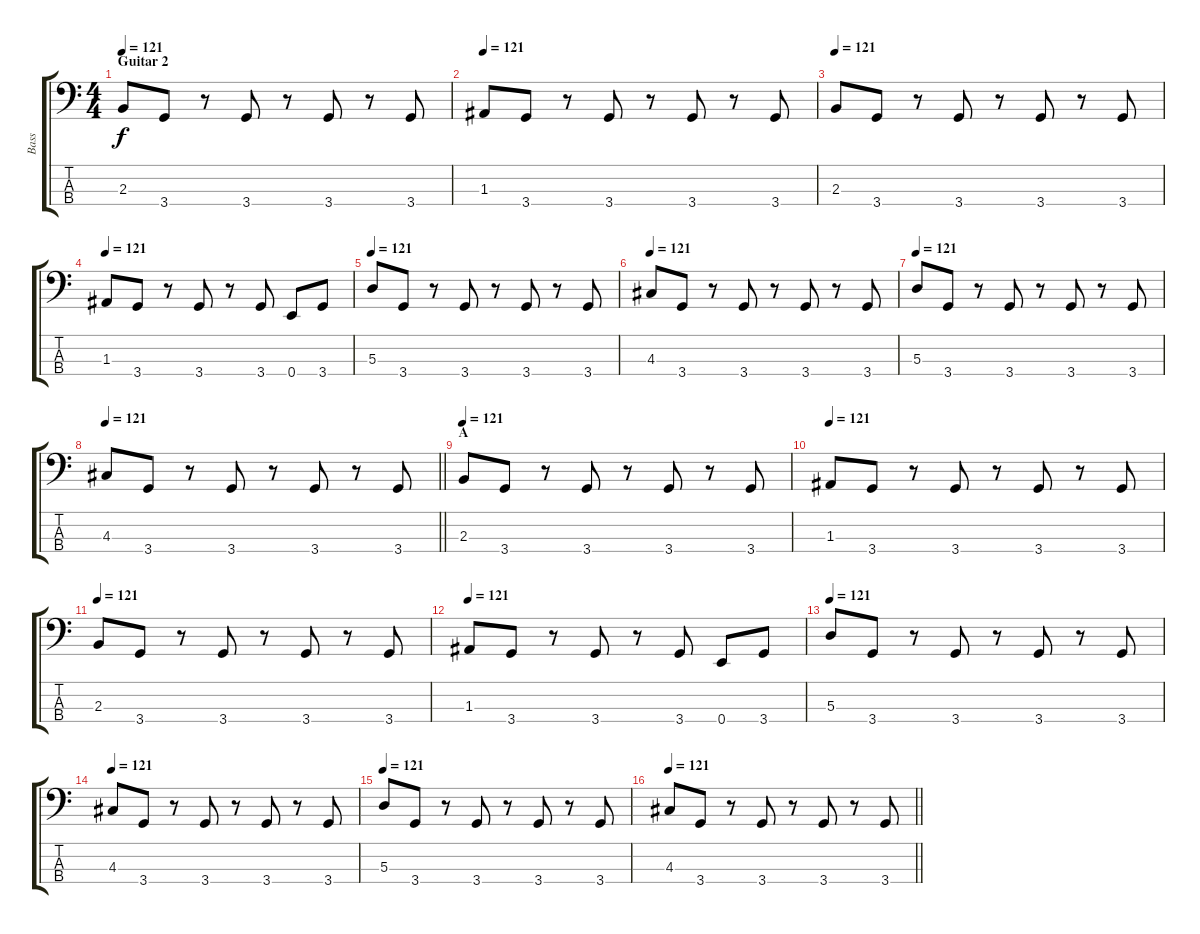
\track ("Bass" "Bass") {instrument electricbasspick}
\staff {score tabs}
\tuning (G2 D2 A1 E1) {hide}
\ts (4 4)
\section ("" "Guitar 2")
\tempo 121
\clef f4
\ks c
2.3.8{dy f} 3.4.8 r.8 3.4.8 r.8 3.4.8 r.8 3.4.8 |
\tempo 121
1.3.8 3.4.8 r.8 3.4.8 r.8 3.4.8 r.8 3.4.8 |
\tempo 121
2.3.8 3.4.8 r.8 3.4.8 r.8 3.4.8 r.8 3.4.8 |
\tempo 121
1.3.8 3.4.8 r.8 3.4.8 r.8 3.4.8 0.4.8 3.4.8 |
\tempo 121
5.3.8 3.4.8 r.8 3.4.8 r.8 3.4.8 r.8 3.4.8 |
\tempo 121
4.3.8 3.4.8 r.8 3.4.8 r.8 3.4.8 r.8 3.4.8 |
\tempo 121
5.3.8 3.4.8 r.8 3.4.8 r.8 3.4.8 r.8 3.4.8 |
\tempo 121
\barLineRight lightlight
4.3.8 3.4.8 r.8 3.4.8 r.8 3.4.8 r.8 3.4.8 |
\section ("" "A")
\tempo 121
2.3.8 3.4.8 r.8 3.4.8 r.8 3.4.8 r.8 3.4.8 |
\tempo 121
1.3.8 3.4.8 r.8 3.4.8 r.8 3.4.8 r.8 3.4.8 |
\tempo 121
2.3.8 3.4.8 r.8 3.4.8 r.8 3.4.8 r.8 3.4.8 |
\tempo 121
1.3.8 3.4.8 r.8 3.4.8 r.8 3.4.8 0.4.8 3.4.8 |
\tempo 121
5.3.8 3.4.8 r.8 3.4.8 r.8 3.4.8 r.8 3.4.8 |
\tempo 121
4.3.8 3.4.8 r.8 3.4.8 r.8 3.4.8 r.8 3.4.8 |
\tempo 121
5.3.8 3.4.8 r.8 3.4.8 r.8 3.4.8 r.8 3.4.8 |
\tempo 121
\barLineRight lightlight
4.3.8 3.4.8 r.8 3.4.8 r.8 3.4.8 r.8 3.4.8
